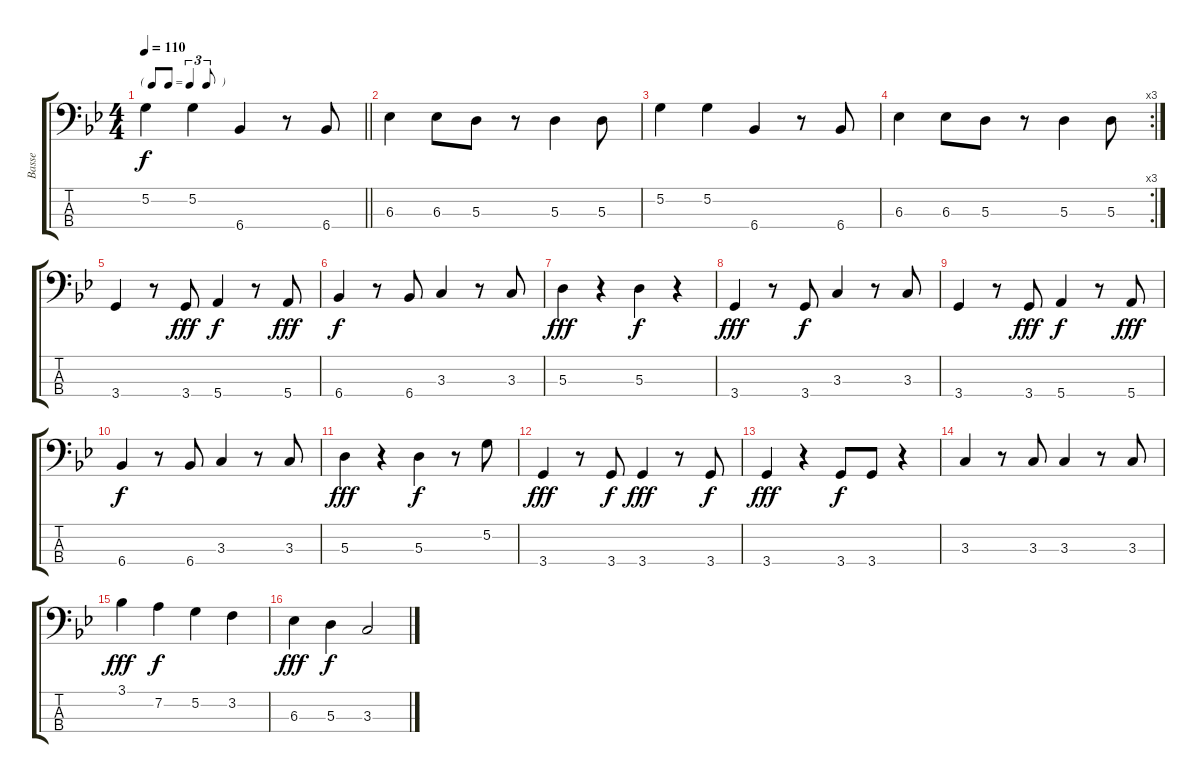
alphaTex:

\track ("Basse" "Basse") {instrument electricbassfinger}
\staff {score tabs}
\tuning (G2 D2 A1 E1) {hide}
\ts (4 4)
\tf triplet8th
\tempo 110
\clef f4
\barLineRight lightlight
\ks bb
5.2.4{dy f} 5.2.4 6.4.4 r.8 6.4.8 |
6.3.4 6.3.8 5.3.8 r.8 5.3.4 5.3.8 |
5.2.4 5.2.4 6.4.4 r.8 6.4.8 |
\rc 3
6.3.4 6.3.8 5.3.8 r.8 5.3.4 5.3.8 |
3.4.4 r.8 3.4.8{dy fff} 5.4.4{dy f} r.8 5.4.8{dy fff} |
6.4.4{dy f} r.8 6.4.8 3.3.4 r.8 3.3.8 |
5.3.4{dy fff} r.4 5.3.4{dy f} r.4 |
3.4.4{dy fff} r.8 3.4.8{dy f} 3.3.4 r.8 3.3.8 |
3.4.4 r.8 3.4.8{dy fff} 5.4.4{dy f} r.8 5.4.8{dy fff} |
6.4.4{dy f} r.8 6.4.8 3.3.4 r.8 3.3.8 |
5.3.4{dy fff} r.4 5.3.4{dy f} r.8 5.2.8 |
3.4.4{dy fff} r.8 3.4.8{dy f} 3.4.4{dy fff} r.8 3.4.8{dy f} |
3.4.4{dy fff} r.4 3.4.8{dy f} 3.4.8 r.4 |
3.3.4 r.8 3.3.8 3.3.4 r.8 3.3.8 |
3.1.4{dy fff} 7.2.4{dy f} 5.2.4 3.2.4 |
6.3.4{dy fff} 5.3.4{dy f} 3.3.2
